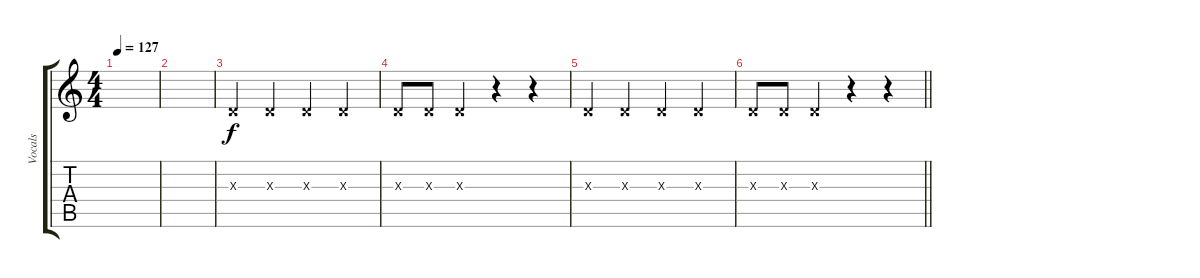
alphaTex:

\track ("Vocals" "Vocals") {instrument oboe}
\staff {score tabs}
\tuning (E4 B3 G3 D3 A2 E2) {hide}
\ts (4 4)
\tempo 127
\clef g2
\ks c
|
|
7.3{x}.4 7.3{x}.4 7.3{x}.4 7.3{x}.4 |
7.3{x}.8 7.3{x}.8 7.3{x}.4 r.4 r.4 |
7.3{x}.4 7.3{x}.4 7.3{x}.4 7.3{x}.4 |
\barLineRight lightlight
7.3{x}.8 7.3{x}.8 7.3{x}.4 r.4 r.4
